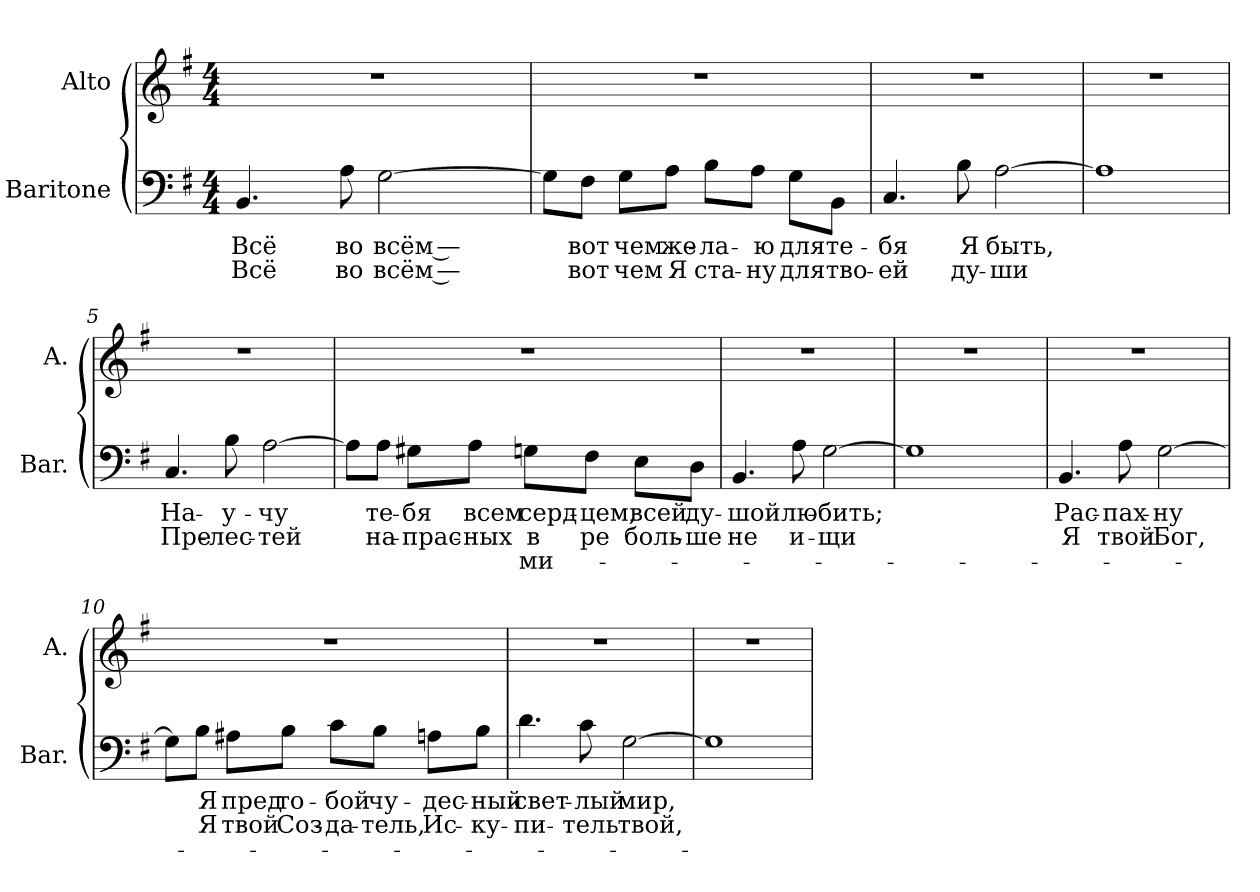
**kern	**text	**text	**text	**kern
*part2	*part2	*part2	*part2	*part1
*staff2	*staff2	*staff2	*staff2	*staff1
*I"Baritone	*	*	*	*I"Alto
*I'Bar.	*	*	*	*I'A.
!!LO:PB:g=z
*clefF4	*	*	*	*clefG2
*k[f#]	*	*	*	*k[f#]
*G:	*	*	*	*G:
*M4/4	*	*	*	*M4/4
=1	=1	=1	=1	=1
!	!LO:LY:b:color=#000000	!LO:LY:b:color=#000000	!	!
*^	*	*	*	*^
4.BBi/	8ryy	Всё	Всё	.	1r	8ryy
.	128..ryy	.	.	.	.	128..ryy
*MM80	*	*	*	*	*MM80	*
.	2ryy	.	.	.	.	2ryy
!	!	!LO:LY:b:color=#000000	!LO:LY:b:color=#000000	!	!	!
8Ai\	.	во	во	.	.	.
!	!	!LO:LY:b:color=#000000	!LO:LY:b:color=#000000	!	!	!
[>2Gi\	.	всём —	всём —	.	.	.
.	4ryy	.	.	.	.	4ryy
.	16ryy	.	.	.	.	16ryy
.	32ryy	.	.	.	.	32ryy
.	64ryy	.	.	.	.	64ryy
.	512ryy	.	.	.	.	512ryy
*v	*v	*	*	*	*	*
*	*	*	*	*v	*v
=2	=2	=2	=2	=2
8Gi\L]	.	.	.	1r
!	!LO:LY:b:color=#000000	!LO:LY:b:color=#000000	!	!
8F#i\J	вот	вот	.	.
!	!LO:LY:b:color=#000000	!LO:LY:b:color=#000000	!	!
8Gi\L	чем	чем	.	.
!	!LO:LY:b:color=#000000	!LO:LY:b:color=#000000	!	!
8Ai\J	же-	Я	.	.
!	!LO:LY:b:color=#000000	!LO:LY:b:color=#000000	!	!
8Bi\L	-ла-	ста-	.	.
!	!LO:LY:b:color=#000000	!LO:LY:b:color=#000000	!	!
8Ai\J	-ю	-ну	.	.
!	!LO:LY:b:color=#000000	!LO:LY:b:color=#000000	!	!
8Gi\L	для	для	.	.
!	!LO:LY:b:color=#000000	!LO:LY:b:color=#000000	!	!
8BBi\J	те-	тво-	.	.
=3	=3	=3	=3	=3
!	!LO:LY:b:color=#000000	!LO:LY:b:color=#000000	!	!
4.Ci/	-бя	-ей	.	1r
!	!LO:LY:b:color=#000000	!LO:LY:b:color=#000000	!	!
8Bi\	Я	ду-	.	.
!	!LO:LY:b:color=#000000	!LO:LY:b:color=#000000	!	!
[>2Ai\	быть,	-ши	.	.
=4	=4	=4	=4	=4
1Ai]	.	.	.	1r
!!LO:LB:g=z
=5	=5	=5	=5	=5
!	!LO:LY:b:color=#000000	!LO:LY:b:color=#000000	!	!
4.Ci/	На-	Пре-	.	1r
!	!LO:LY:b:color=#000000	!LO:LY:b:color=#000000	!	!
8Bi\	-у-	-лес-	.	.
!	!LO:LY:b:color=#000000	!LO:LY:b:color=#000000	!	!
[>2Ai\	-чу	-тей	.	.
=6	=6	=6	=6	=6
8Ai\L]	.	.	.	1r
!	!LO:LY:b:color=#000000	!LO:LY:b:color=#000000	!	!
8Ai\J	те-	на-	.	.
!	!LO:LY:b:color=#000000	!LO:LY:b:color=#000000	!	!
8G#Xi\L	-бя	-прас-	.	.
!	!LO:LY:b:color=#000000	!LO:LY:b:color=#000000	!	!
8Ai\J	всем	-ных	.	.
!	!LO:LY:b:color=#000000	!LO:LY:b:color=#000000	!LO:LY:b:color=#000000	!
8Gni\L	серд-	в	ми-	.
!	!LO:LY:b:color=#000000	!LO:LY:b:color=#000000	!	!
8F#i\J	-цем,	-ре	.	.
!	!LO:LY:b:color=#000000	!LO:LY:b:color=#000000	!	!
8Ei\L	всей	боль-	.	.
!	!LO:LY:b:color=#000000	!LO:LY:b:color=#000000	!	!
8Di\J	ду-	-ше	.	.
=7	=7	=7	=7	=7
!	!LO:LY:b:color=#000000	!LO:LY:b:color=#000000	!	!
4.BBi/	-шой	не	.	1r
!	!LO:LY:b:color=#000000	!LO:LY:b:color=#000000	!	!
8Ai\	лю-	и-	.	.
!	!LO:LY:b:color=#000000	!LO:LY:b:color=#000000	!	!
[>2Gi\	-бить;	-щи	.	.
=8	=8	=8	=8	=8
1Gi]	.	.	.	1r
!!LO:LB:g=z
=9	=9	=9	=9	=9
!	!LO:LY:b:color=#000000	!LO:LY:b:color=#000000	!	!
4.BBi/	Рас-	Я	.	1r
!	!LO:LY:b:color=#000000	!LO:LY:b:color=#000000	!	!
8Ai\	-пах-	твой	.	.
!	!LO:LY:b:color=#000000	!LO:LY:b:color=#000000	!	!
[>2Gi\	-ну	Бог,	.	.
=10	=10	=10	=10	=10
8Gi\L]	.	.	.	1r
!	!LO:LY:b:color=#000000	!LO:LY:b:color=#000000	!	!
8Bi\J	Я	Я	.	.
!	!LO:LY:b:color=#000000	!LO:LY:b:color=#000000	!	!
8A#Xi\L	пред	твой	.	.
!	!LO:LY:b:color=#000000	!LO:LY:b:color=#000000	!	!
8Bi\J	то-	Соз-	.	.
!	!LO:LY:b:color=#000000	!LO:LY:b:color=#000000	!	!
8ci\L	-бой	-да-	.	.
!	!LO:LY:b:color=#000000	!LO:LY:b:color=#000000	!	!
8Bi\J	чу-	-тель,	.	.
!	!LO:LY:b:color=#000000	!LO:LY:b:color=#000000	!	!
8Ani\L	-дес-	Ис-	.	.
!	!LO:LY:b:color=#000000	!LO:LY:b:color=#000000	!	!
8Bi\J	-ный	-ку-	.	.
=11	=11	=11	=11	=11
!	!LO:LY:b:color=#000000	!LO:LY:b:color=#000000	!	!
4.di\	свет-	-пи-	.	1r
!	!LO:LY:b:color=#000000	!LO:LY:b:color=#000000	!	!
8ci\	-лый	-тель	.	.
!	!LO:LY:b:color=#000000	!LO:LY:b:color=#000000	!	!
[>2Gi\	мир,	твой,	.	.
=12	=12	=12	=12	=12
1Gi]	.	.	.	1r
=	=	=	=	=
*-	*-	*-	*-	*-
